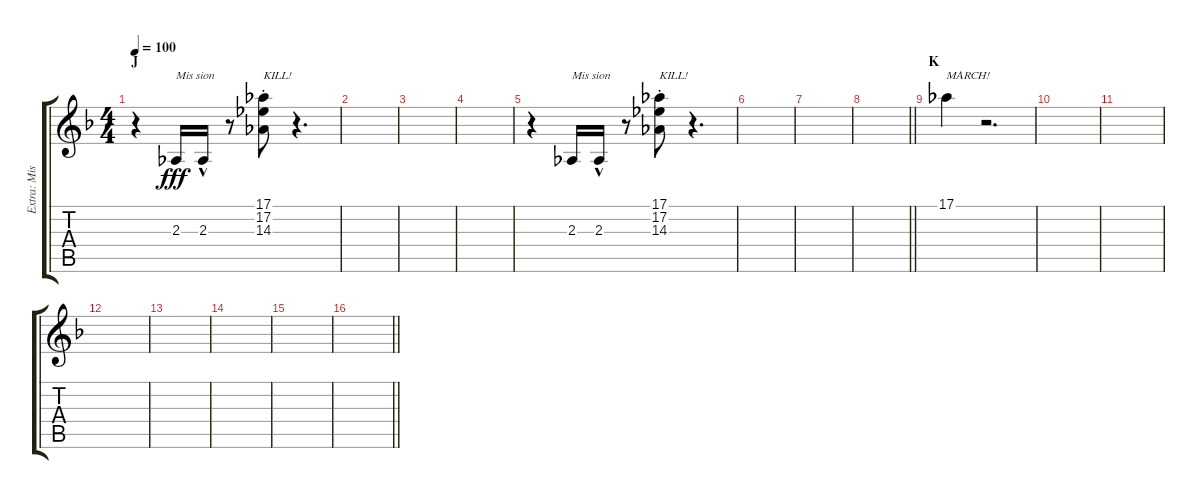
\track ("Extra: Misc" "Extra: Mis") {instrument choiraahs}
\staff {score tabs}
\tuning (Eb4 Bb3 Gb3 Db3 Ab2 Eb2) {hide}
\ts (4 4)
\section ("" "J")
\tempo 100
\clef g2
\ks f
r.4{dy fff instrument choiraahs} 2.3.16{txt "Mis sion"} 2.3{hac}.16 r.8 (17.1{st} 17.2{st} 14.3{st}).8{txt "KILL!"} r.4{d} |
|
|
|
r.4 2.3.16{txt "Mis sion"} 2.3{hac}.16 r.8 (17.1{st} 17.2{st} 14.3{st}).8{txt "KILL!"} r.4{d} |
|
|
\barLineRight lightlight
|
\section ("" "K")
17.1.4{txt "MARCH!"} r.2{d} |
|
|
|
|
|
|
\barLineRight lightlight
